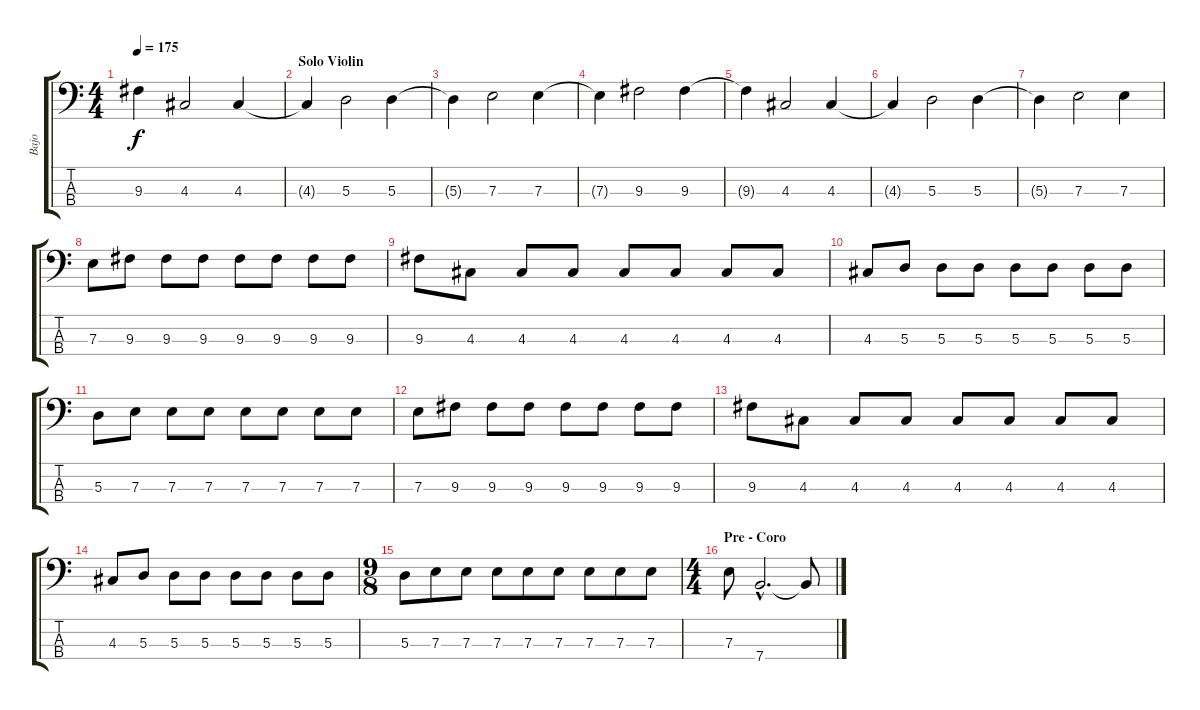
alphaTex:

\track ("Bajo" "Bajo") {instrument electricbassfinger}
\staff {score tabs}
\tuning (G2 D2 A1 E1) {hide}
\ts (4 4)
\tempo 175
\clef f4
\ks c
9.3{t}.4{dy f} 4.3.2 4.3.4 |
\section ("" "Solo Violin")
4.3{t}.4 5.3.2 5.3.4 |
5.3{t}.4 7.3.2 7.3.4 |
7.3{t}.4 9.3.2 9.3.4 |
9.3{t}.4 4.3.2 4.3.4 |
4.3{t}.4 5.3.2 5.3.4 |
5.3{t}.4 7.3.2 7.3.4 |
7.3.8 9.3.8 9.3.8 9.3.8 9.3.8 9.3.8 9.3.8 9.3.8 |
9.3.8 4.3.8 4.3.8 4.3.8 4.3.8 4.3.8 4.3.8 4.3.8 |
4.3.8 5.3.8 5.3.8 5.3.8 5.3.8 5.3.8 5.3.8 5.3.8 |
5.3.8 7.3.8 7.3.8 7.3.8 7.3.8 7.3.8 7.3.8 7.3.8 |
7.3.8 9.3.8 9.3.8 9.3.8 9.3.8 9.3.8 9.3.8 9.3.8 |
9.3.8 4.3.8 4.3.8 4.3.8 4.3.8 4.3.8 4.3.8 4.3.8 |
4.3.8 5.3.8 5.3.8 5.3.8 5.3.8 5.3.8 5.3.8 5.3.8 |
\ts (9 8)
5.3.8 7.3.8 7.3.8 7.3.8 7.3.8 7.3.8 7.3.8 7.3.8 7.3.8 |
\ts (4 4)
\section ("" "Pre - Coro")
7.3.8 7.4{hac}.2{d} 7.4{t}.8
